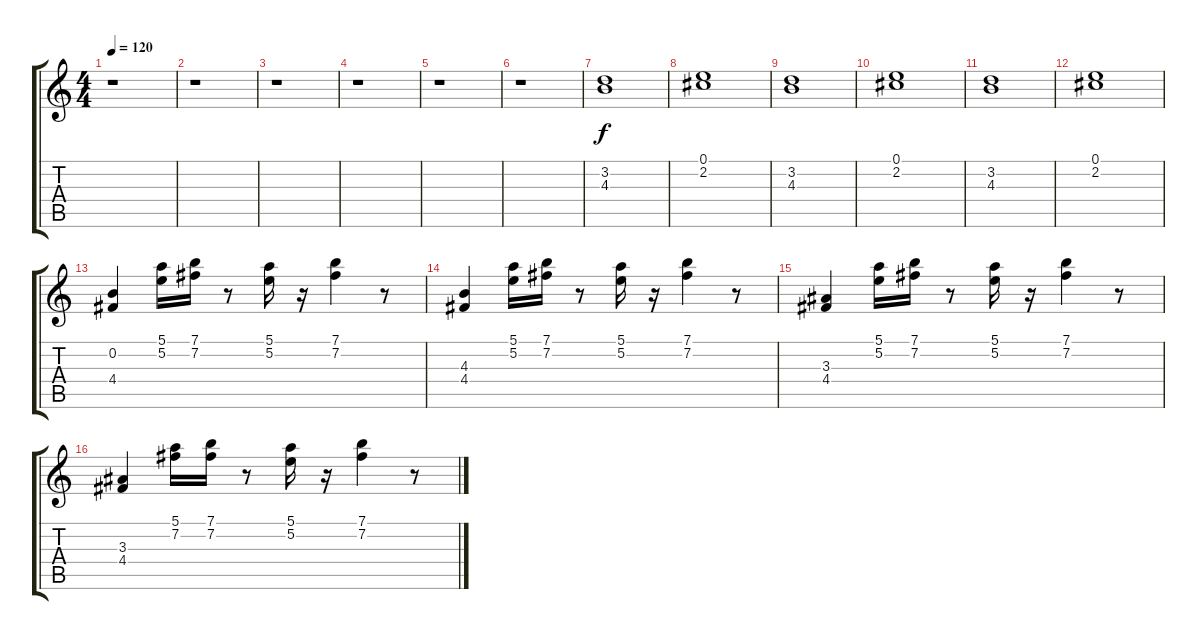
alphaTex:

\track "" {instrument overdrivenguitar}
\staff {score tabs}
\tuning (E4 B3 G3 D3 A2 E2) {hide}
\ts (4 4)
\tempo 120
\clef g2
\ks c
r.1{dy f} |
r.1 |
r.1 |
r.1 |
r.1 |
r.1 |
(3.2 4.3).1 |
(0.1 2.2).1 |
(3.2 4.3).1 |
(0.1 2.2).1 |
(3.2 4.3).1 |
(0.1 2.2).1 |
(0.2 4.4).4 (5.1 5.2).16 (7.1 7.2).16 r.8 (5.1 5.2).16 r.16 (7.1 7.2).4 r.8 |
(4.3 4.4).4 (5.1 5.2).16 (7.1 7.2).16 r.8 (5.1 5.2).16 r.16 (7.1 7.2).4 r.8 |
(3.3 4.4).4 (5.1 5.2).16 (7.1 7.2).16 r.8 (5.1 5.2).16 r.16 (7.1 7.2).4 r.8 |
(3.3 4.4).4 (5.1 7.2).16 (7.1 7.2).16 r.8 (5.1 5.2).16 r.16 (7.1 7.2).4 r.8
